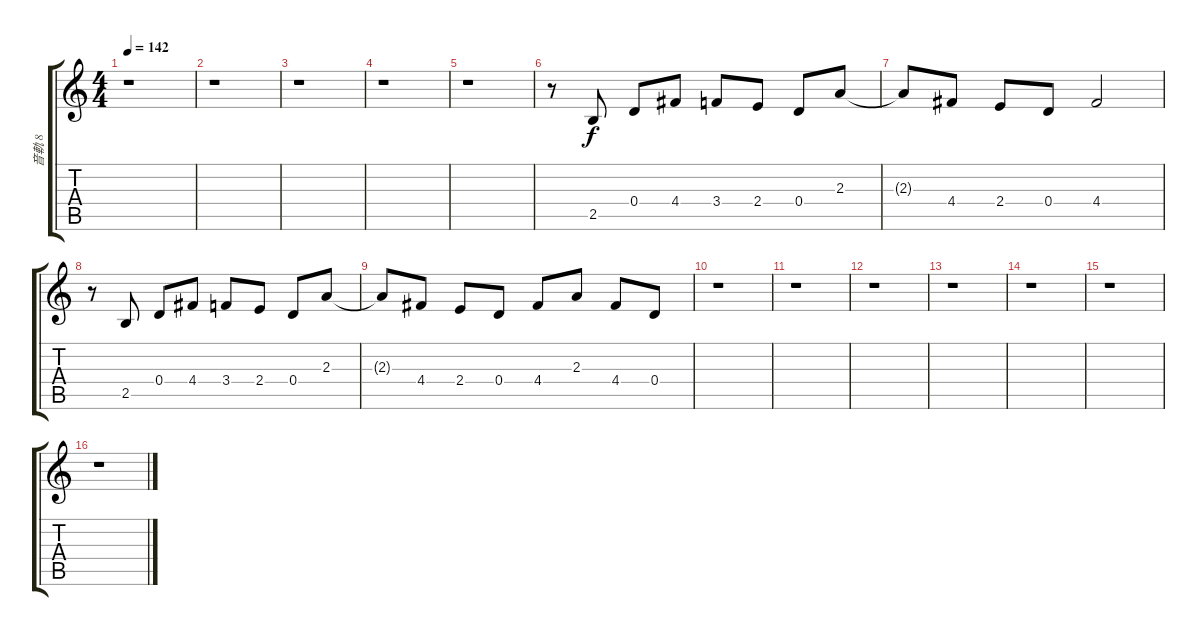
\track ("音軌 8" "音軌 8") {instrument distortionguitar}
\staff {score tabs}
\tuning (E4 B3 G3 D3 A2 E2) {hide}
\ts (4 4)
\tempo 142
\clef g2
\ks c
r.1{dy f instrument distortionguitar} |
r.1 |
r.1 |
r.1 |
r.1 |
r.8 2.5.8{volume 16} 0.4.8 4.4.8 3.4.8 2.4.8 0.4.8 2.3.8 |
2.3{t}.8 4.4.8 2.4.8 0.4.8 4.4.2 |
r.8 2.5.8 0.4.8 4.4.8 3.4.8 2.4.8 0.4.8 2.3.8 |
2.3{t}.8 4.4.8 2.4.8 0.4.8 4.4.8 2.3.8 4.4.8 0.4.8 |
r.1 |
r.1 |
r.1 |
r.1 |
r.1 |
r.1 |
r.1
